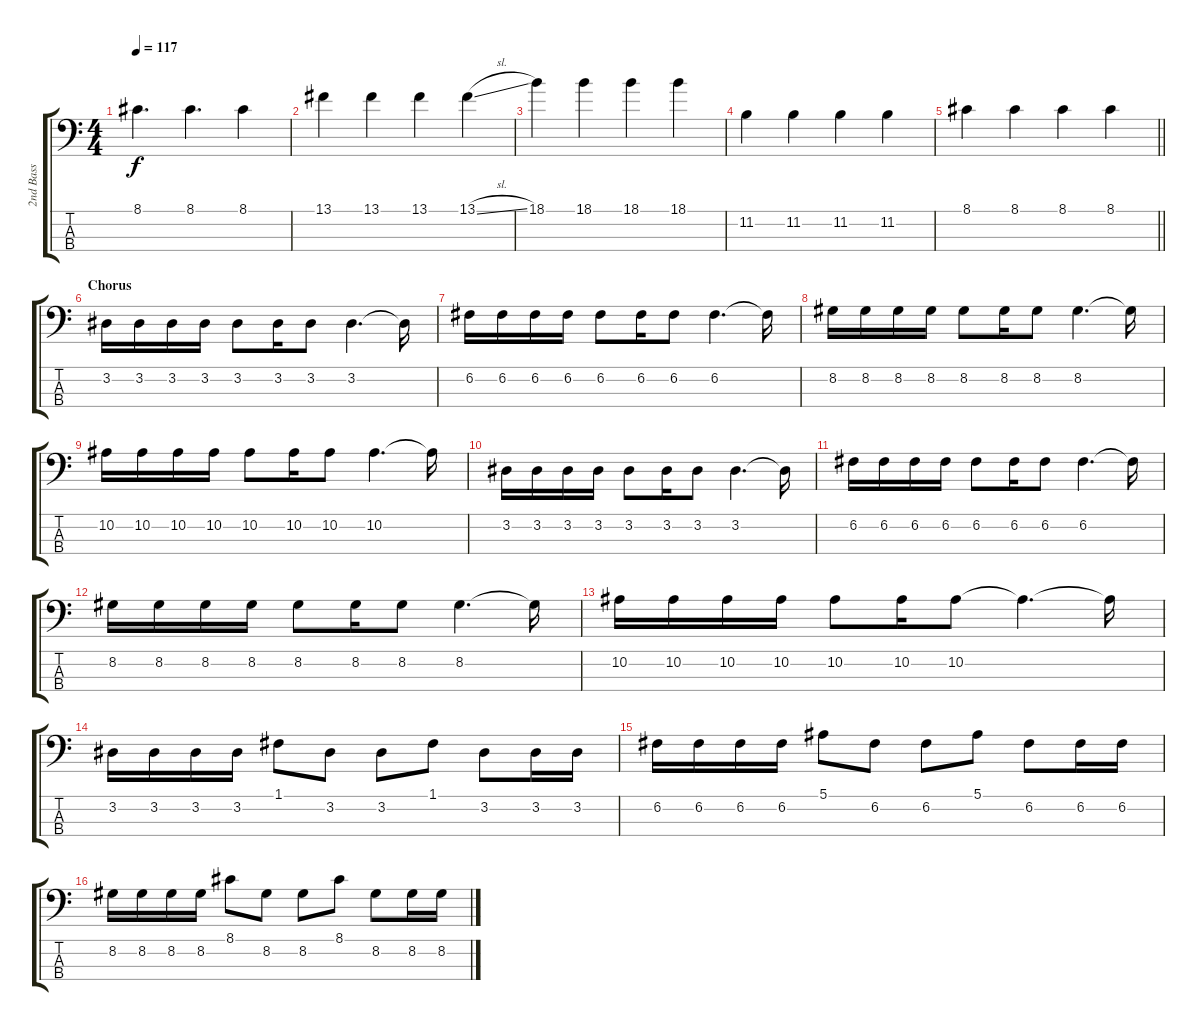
\track ("2nd Bass " "2nd Bass ") {instrument electricbassfinger}
\staff {score tabs}
\tuning (F2 C2 G1 C1) {hide}
\ts (4 4)
\tempo 117
\clef f4
\ks c
8.1.4{d dy f} 8.1.4{d} 8.1.4 |
13.1.4 13.1.4 13.1.4 13.1{sl}.4 |
18.1.4 18.1.4 18.1.4 18.1.4 |
11.2.4 11.2.4 11.2.4 11.2.4 |
\barLineRight lightlight
8.1.4 8.1.4 8.1.4 8.1.4 |
\section ("" "Chorus")
3.2.16 3.2.16 3.2.16 3.2.16 3.2.8 3.2.16 3.2.8 3.2.4{d} 3.2{t}.16 |
6.2.16 6.2.16 6.2.16 6.2.16 6.2.8 6.2.16 6.2.8 6.2.4{d} 6.2{t}.16 |
8.2.16 8.2.16 8.2.16 8.2.16 8.2.8 8.2.16 8.2.8 8.2.4{d} 8.2{t}.16 |
10.2.16 10.2.16 10.2.16 10.2.16 10.2.8 10.2.16 10.2.8 10.2.4{d} 10.2{t}.16 |
3.2.16 3.2.16 3.2.16 3.2.16 3.2.8 3.2.16 3.2.8 3.2.4{d} 3.2{t}.16 |
6.2.16 6.2.16 6.2.16 6.2.16 6.2.8 6.2.16 6.2.8 6.2.4{d} 6.2{t}.16 |
8.2.16 8.2.16 8.2.16 8.2.16 8.2.8 8.2.16 8.2.8 8.2.4{d} 8.2{t}.16 |
10.2.16 10.2.16 10.2.16 10.2.16 10.2.8 10.2.16 10.2.8 10.2{t}.4{d} 10.2{t}.16 |
3.2.16 3.2.16 3.2.16 3.2.16 1.1.8 3.2.8 3.2.8 1.1.8 3.2.8 3.2.16 3.2.16 |
6.2.16 6.2.16 6.2.16 6.2.16 5.1.8 6.2.8 6.2.8 5.1.8 6.2.8 6.2.16 6.2.16 |
8.2.16 8.2.16 8.2.16 8.2.16 8.1.8 8.2.8 8.2.8 8.1.8 8.2.8 8.2.16 8.2.16
